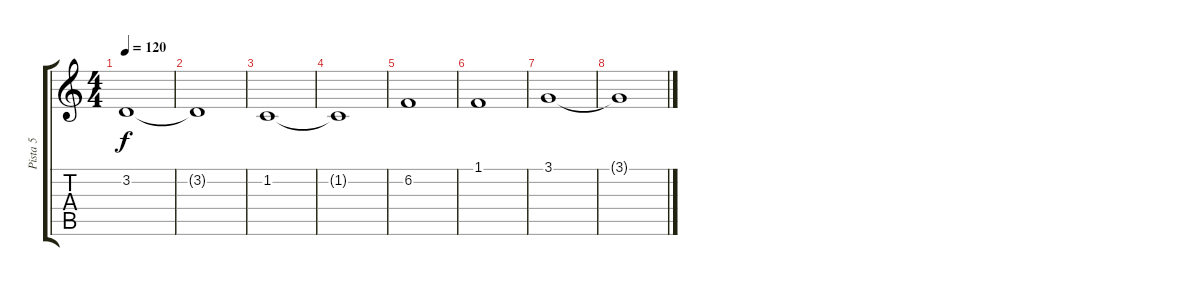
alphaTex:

\track ("Pista 5" "Pista 5") {instrument stringensemble1}
\staff {score tabs}
\tuning (E4 B3 G3 D3 A2 E2) {hide}
\ts (4 4)
\tempo 120
\clef g2
\ks c
3.2.1{dy f} |
3.2{t}.1 |
1.2.1 |
1.2{t}.1 |
6.2.1 |
1.1.1 |
3.1.1 |
3.1{t}.1
